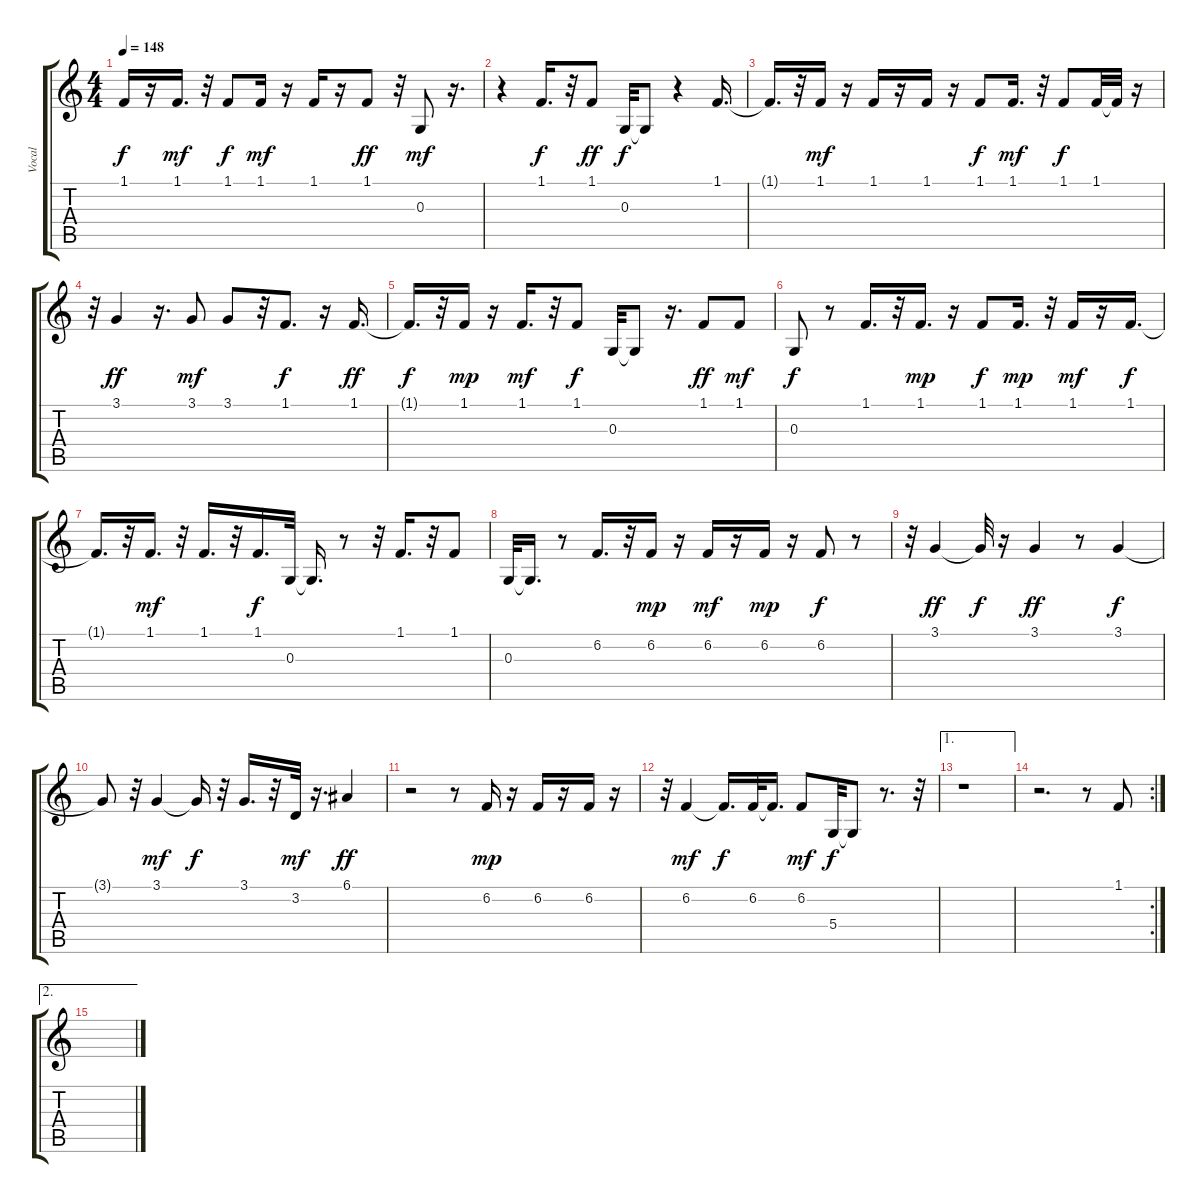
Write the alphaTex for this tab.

\track ("Vocal" "Vocal") {instrument sopranosax}
\staff {score tabs}
\tuning (E4 B3 G3 D3 A2 E2) {hide}
\ts (4 4)
\tempo 148
\clef g2
\ks c
1.1{t}.16{dy f} r.16 1.1.16{d dy mf} r.32 1.1.8{dy f} 1.1.16{dy mf} r.16 1.1.16 r.16 1.1.8{dy ff} r.32 0.3.8{dy mf} r.16{d} |
r.4 1.1.16{d dy f} r.32 1.1.8{dy ff} 0.3.32{dy f} 0.3{t}.8 r.4 1.1.16{d} |
1.1{t}.16{d} r.32 1.1.16{dy mf} r.16 1.1.16 r.16 1.1.16 r.16 1.1.8{dy f} 1.1.16{d dy mf} r.32 1.1.8{dy f} 1.1.32 1.1{t}.32 r.16 |
r.32 3.1.4{dy ff} r.16{d} 3.1.8{dy mf} 3.1.8 r.32 1.1.8{d dy f} r.16 1.1.16{d dy ff} |
1.1{t}.16{d dy f} r.32 1.1.16{dy mp} r.16 1.1.16{d dy mf} r.32 1.1.8{dy f} 0.3.32 0.3{t}.8 r.16{d} 1.1.8{dy ff} 1.1.8{dy mf} |
0.3.8{dy f} r.8 1.1.16{d} r.32 1.1.16{d dy mp} r.16 1.1.8{dy f} 1.1.16{d dy mp} r.32 1.1.16{dy mf} r.16 1.1.16{d dy f} |
1.1{t}.16{d} r.32 1.1.16{d dy mf} r.32 1.1.16{d} r.32 1.1.16{d dy f} 0.3.32 0.3{t}.16{d} r.8 r.32 1.1.16{d} r.32 1.1.8 |
0.3.32 0.3{t}.16{d} r.8 6.2.16{d} r.32 6.2.16{dy mp} r.16 6.2.16{dy mf} r.16 6.2.16{dy mp} r.16 6.2.8{dy f} r.8 |
r.32 3.1.4{dy ff} 3.1{t}.32{dy f} r.16 3.1.4{dy ff} r.8 3.1.4{dy f} |
3.1{t}.8 r.32 3.1.4{dy mf} 3.1{t}.16{dy f} r.32 3.1.16{d} r.32 3.2.32{dy mf} r.16{d} 6.1.4{dy ff} |
r.2 r.8 6.2.16{dy mp} r.16 6.2.16 r.16 6.2.16 r.16 |
r.32 6.2.4{dy mf} 6.2{t}.16{d dy f} 6.2.32 6.2{t}.16{d} 6.2.8{dy mf} 5.4.32{dy f} 5.4{t}.8 r.8{d} r.32 |
\ae 1
r.1 |
\rc 2
r.2{d} r.8 1.1.8 |
\ae 2
